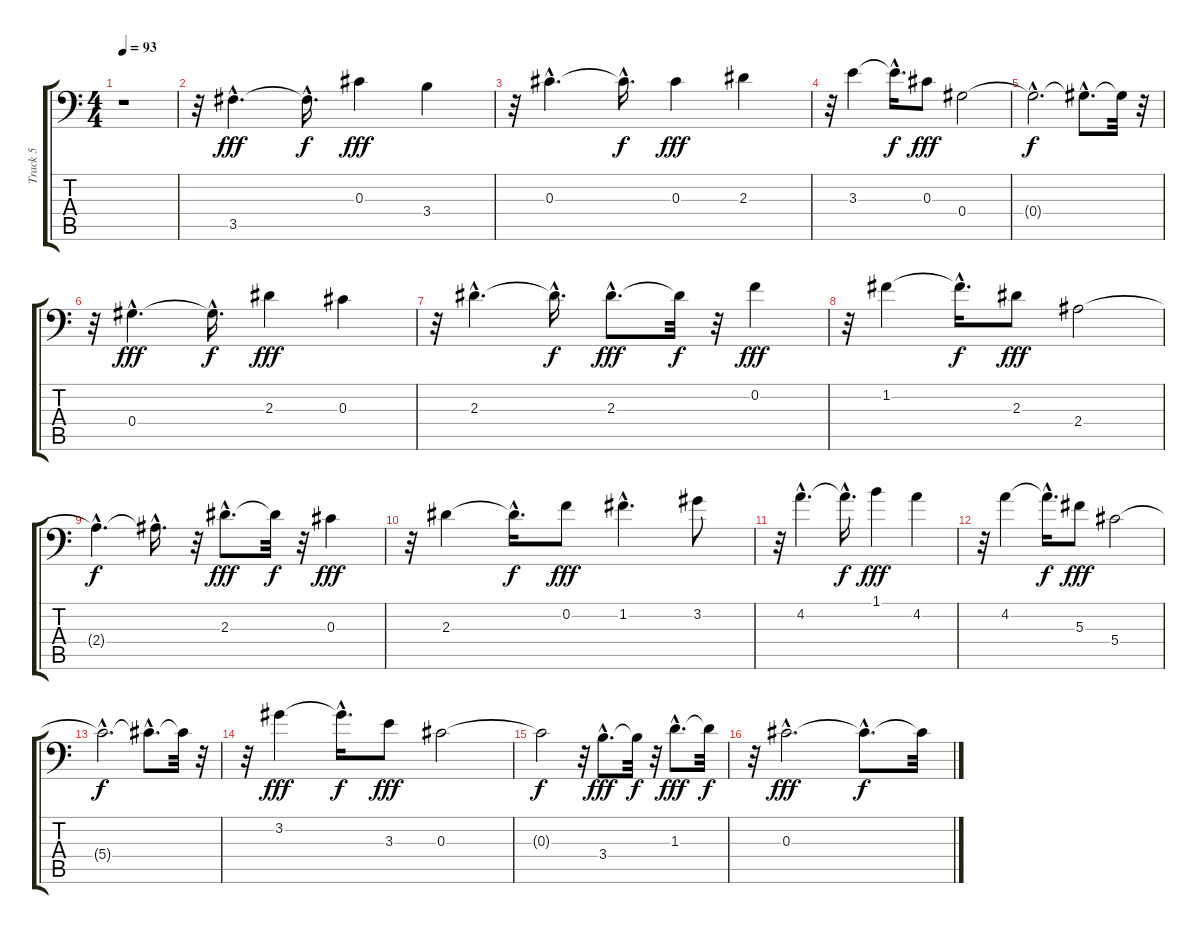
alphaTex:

\track ("Track 5" "Track 5") {instrument distortionguitar}
\staff {score tabs}
\tuning (Bb3 F3 Db3 Ab2 Eb2 Bb1) {hide}
\ts (4 4)
\tempo 93
\clef f4
\ks c
r.1{dy fff instrument distortionguitar} |
r.32 3.5{hac}.4{d} 3.5{hac t}.16{d dy f} 0.3.4{dy fff} 3.4.4 |
r.32 0.3{hac}.4{d} 0.3{hac t}.16{d dy f} 0.3.4{dy fff} 2.3.4 |
r.32 3.3.4 3.3{hac t}.16{d dy f} 0.3.8{dy fff} 0.4.2 |
0.4{hac t}.2{d dy f} 0.4{hac t}.8{d} 0.4{t}.32 r.32 |
r.32 0.4{hac}.4{d dy fff} 0.4{hac t}.16{d dy f} 2.3.4{dy fff} 0.3.4 |
r.32 2.3{hac}.4{d} 2.3{hac t}.16{d dy f} 2.3{hac}.8{d dy fff} 2.3{t}.32{dy f} r.32 0.2.4{dy fff} |
r.32 1.2.4 1.2{hac t}.16{d dy f} 2.3.8{dy fff} 2.4.2 |
2.4{hac t}.4{d dy f} 2.4{hac t}.16{d} r.32 2.3{hac}.8{d dy fff} 2.3{t}.32{dy f} r.32 0.3.4{dy fff} |
r.32 2.3.4 2.3{hac t}.16{d dy f} 0.2.8{dy fff} 1.2{hac}.4{d} 3.2.8 |
r.32 4.2{hac}.4{d} 4.2{hac t}.16{d dy f} 1.1.4{dy fff} 4.2.4 |
r.32 4.2.4 4.2{hac t}.16{d dy f} 5.3.8{dy fff} 5.4.2 |
5.4{hac t}.2{d dy f} 5.4{hac t}.8{d} 5.4{t}.32 r.32 |
r.32 3.2.4{dy fff} 3.2{hac t}.16{d dy f} 3.3.8{dy fff} 0.3.2 |
0.3{t}.2{dy f} r.32 3.4{hac}.8{d dy fff} 3.4{t}.32{dy f} r.32 1.3{hac}.8{d dy fff} 1.3{t}.32{dy f} |
r.32 0.3{hac}.2{d dy fff} 0.3{hac t}.8{d dy f} 0.3{t}.32
